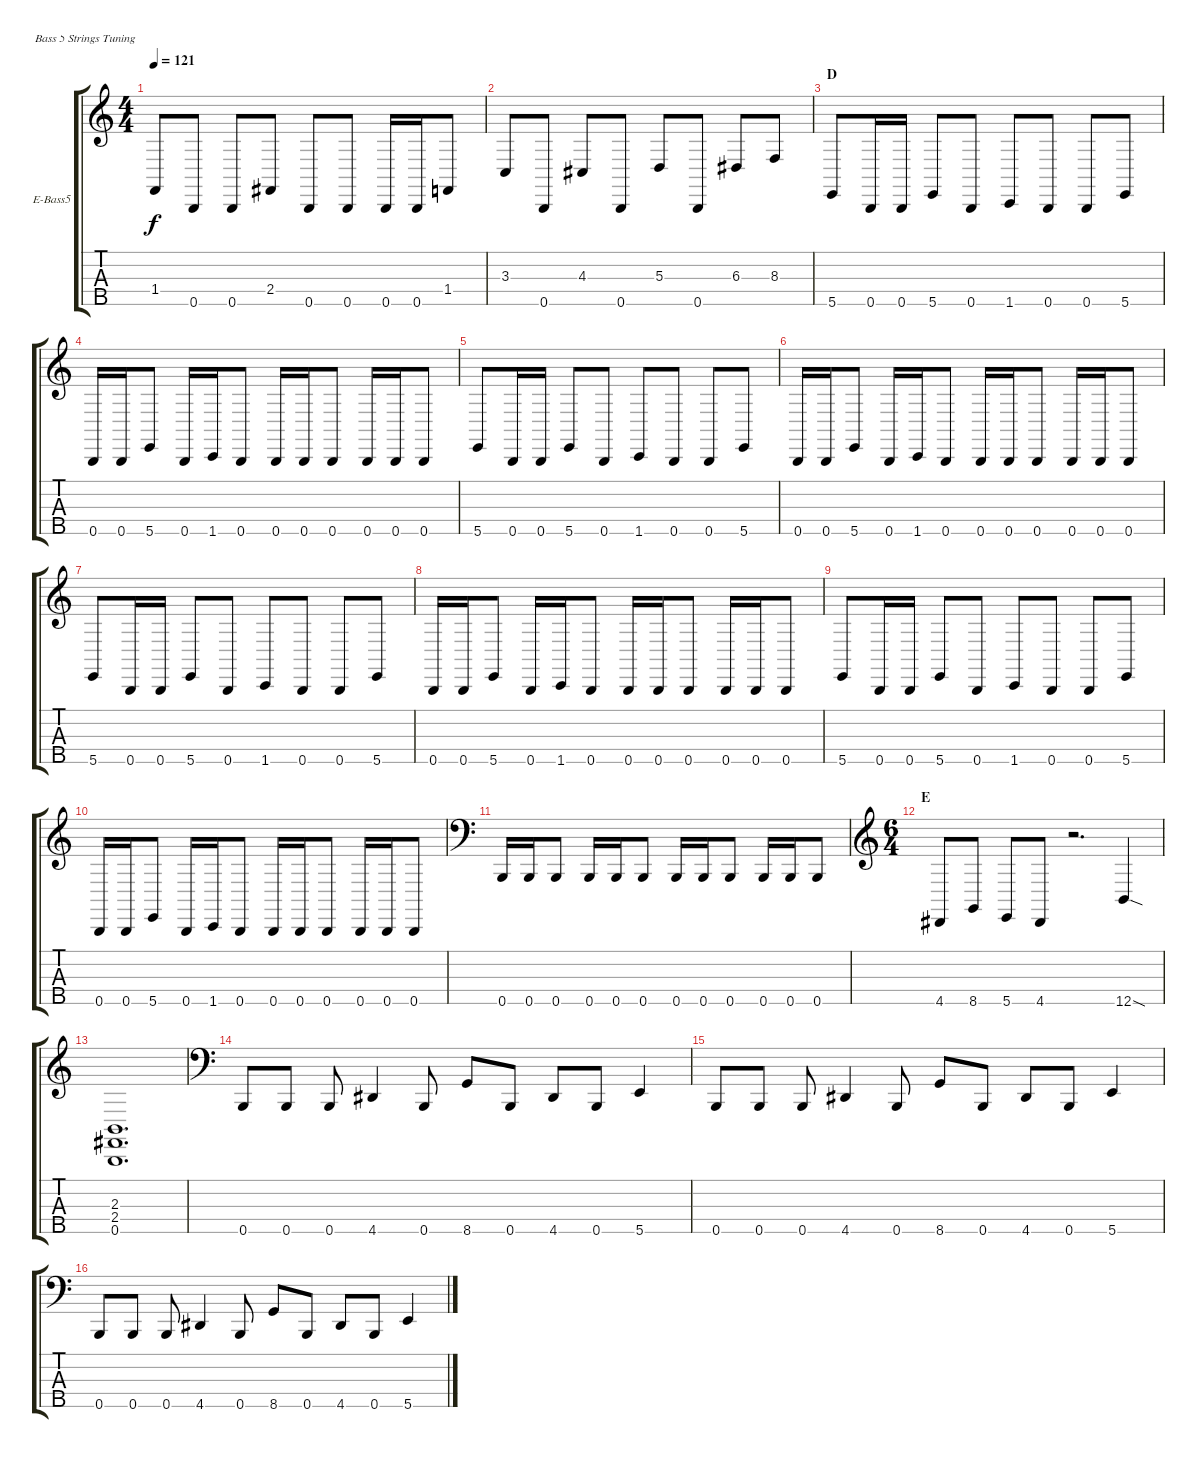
\bracketExtendMode groupsimilarinstruments
\firstSystemTrackNameOrientation horizontal
\otherSystemsTrackNameOrientation horizontal
\track ("Electric Bass" "E-Bass5") {instrument electricbassfinger}
\staff {score tabs}
\tuning (G2 D2 A1 E1 B0)
\ts (4 4)
\tempo 121
\clef g2
\ks c
1.4.8{dy f} 0.5.8 0.5.8 2.4.8 0.5.8 0.5.8 0.5.16 0.5.16 1.4.8 |
3.3.8 0.5.8 4.3.8 0.5.8 5.3.8 0.5.8 6.3.8 8.3.8 |
\section ("" "D")
5.5.8 0.5.16 0.5.16 5.5.8 0.5.8 1.5.8 0.5.8 0.5.8 5.5.8 |
0.5.16 0.5.16 5.5.8 0.5.16 1.5.16 0.5.8 0.5.16 0.5.16 0.5.8 0.5.16 0.5.16 0.5.8 |
5.5.8 0.5.16 0.5.16 5.5.8 0.5.8 1.5.8 0.5.8 0.5.8 5.5.8 |
0.5.16 0.5.16 5.5.8 0.5.16 1.5.16 0.5.8 0.5.16 0.5.16 0.5.8 0.5.16 0.5.16 0.5.8 |
5.5.8 0.5.16 0.5.16 5.5.8 0.5.8 1.5.8 0.5.8 0.5.8 5.5.8 |
0.5.16 0.5.16 5.5.8 0.5.16 1.5.16 0.5.8 0.5.16 0.5.16 0.5.8 0.5.16 0.5.16 0.5.8 |
5.5.8 0.5.16 0.5.16 5.5.8 0.5.8 1.5.8 0.5.8 0.5.8 5.5.8 |
0.5.16 0.5.16 5.5.8 0.5.16 1.5.16 0.5.8 0.5.16 0.5.16 0.5.8 0.5.16 0.5.16 0.5.8 |
\clef f4
0.5.16 0.5.16 0.5.8 0.5.16 0.5.16 0.5.8 0.5.16 0.5.16 0.5.8 0.5.16 0.5.16 0.5.8 |
\ts (6 4)
\section ("" "E")
\clef g2
4.5.8 8.5.8 5.5.8 4.5.8 r.2{d} 12.5{sod}.4 |
(0.5 2.4 2.3).1{d} |
\clef f4
0.5.8 0.5.8 0.5.8 4.5.4 0.5.8 8.5.8 0.5.8 4.5.8 0.5.8 5.5.4 |
0.5.8 0.5.8 0.5.8 4.5.4 0.5.8 8.5.8 0.5.8 4.5.8 0.5.8 5.5.4 |
0.5.8 0.5.8 0.5.8 4.5.4 0.5.8 8.5.8 0.5.8 4.5.8 0.5.8 5.5.4
